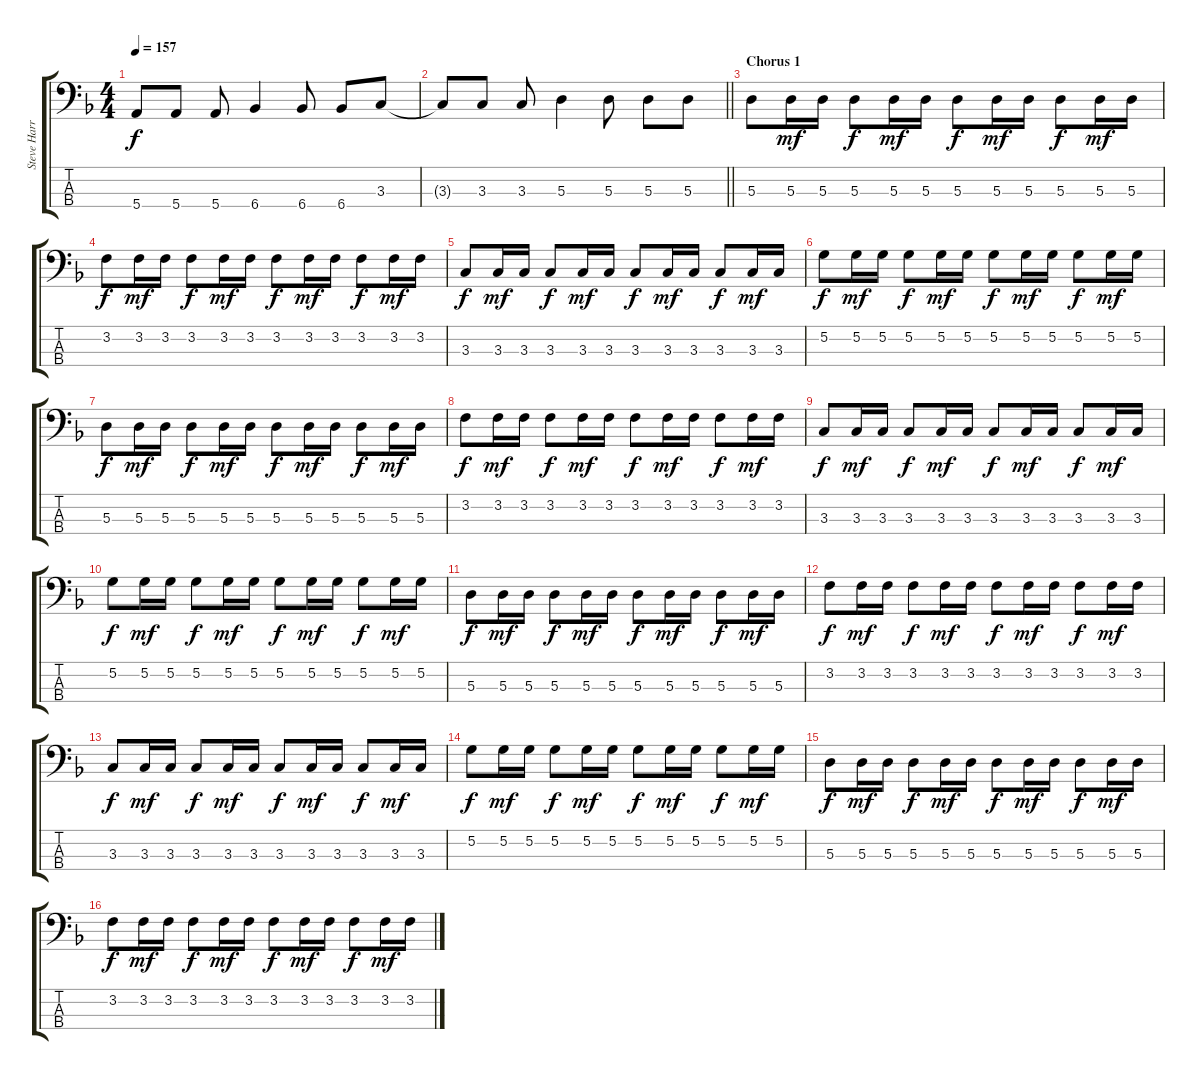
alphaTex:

\track ("Steve Harris" "Steve Harr") {instrument electricbassfinger}
\staff {score tabs}
\tuning (G2 D2 A1 E1) {hide}
\ts (4 4)
\tempo 157
\clef f4
\ks f
5.4.8{dy f} 5.4.8 5.4.8 6.4.4 6.4.8 6.4.8 3.3.8 |
\barLineRight lightlight
3.3{t}.8 3.3.8 3.3.8 5.3.4 5.3.8 5.3.8 5.3.8 |
\section ("" "Chorus 1")
5.3.8 5.3.16{dy mf} 5.3.16 5.3.8{dy f} 5.3.16{dy mf} 5.3.16 5.3.8{dy f} 5.3.16{dy mf} 5.3.16 5.3.8{dy f} 5.3.16{dy mf} 5.3.16 |
3.2.8{dy f} 3.2.16{dy mf} 3.2.16 3.2.8{dy f} 3.2.16{dy mf} 3.2.16 3.2.8{dy f} 3.2.16{dy mf} 3.2.16 3.2.8{dy f} 3.2.16{dy mf} 3.2.16 |
3.3.8{dy f} 3.3.16{dy mf} 3.3.16 3.3.8{dy f} 3.3.16{dy mf} 3.3.16 3.3.8{dy f} 3.3.16{dy mf} 3.3.16 3.3.8{dy f} 3.3.16{dy mf} 3.3.16 |
5.2.8{dy f} 5.2.16{dy mf} 5.2.16 5.2.8{dy f} 5.2.16{dy mf} 5.2.16 5.2.8{dy f} 5.2.16{dy mf} 5.2.16 5.2.8{dy f} 5.2.16{dy mf} 5.2.16 |
5.3.8{dy f} 5.3.16{dy mf} 5.3.16 5.3.8{dy f} 5.3.16{dy mf} 5.3.16 5.3.8{dy f} 5.3.16{dy mf} 5.3.16 5.3.8{dy f} 5.3.16{dy mf} 5.3.16 |
3.2.8{dy f} 3.2.16{dy mf} 3.2.16 3.2.8{dy f} 3.2.16{dy mf} 3.2.16 3.2.8{dy f} 3.2.16{dy mf} 3.2.16 3.2.8{dy f} 3.2.16{dy mf} 3.2.16 |
3.3.8{dy f} 3.3.16{dy mf} 3.3.16 3.3.8{dy f} 3.3.16{dy mf} 3.3.16 3.3.8{dy f} 3.3.16{dy mf} 3.3.16 3.3.8{dy f} 3.3.16{dy mf} 3.3.16 |
5.2.8{dy f} 5.2.16{dy mf} 5.2.16 5.2.8{dy f} 5.2.16{dy mf} 5.2.16 5.2.8{dy f} 5.2.16{dy mf} 5.2.16 5.2.8{dy f} 5.2.16{dy mf} 5.2.16 |
5.3.8{dy f} 5.3.16{dy mf} 5.3.16 5.3.8{dy f} 5.3.16{dy mf} 5.3.16 5.3.8{dy f} 5.3.16{dy mf} 5.3.16 5.3.8{dy f} 5.3.16{dy mf} 5.3.16 |
3.2.8{dy f} 3.2.16{dy mf} 3.2.16 3.2.8{dy f} 3.2.16{dy mf} 3.2.16 3.2.8{dy f} 3.2.16{dy mf} 3.2.16 3.2.8{dy f} 3.2.16{dy mf} 3.2.16 |
3.3.8{dy f} 3.3.16{dy mf} 3.3.16 3.3.8{dy f} 3.3.16{dy mf} 3.3.16 3.3.8{dy f} 3.3.16{dy mf} 3.3.16 3.3.8{dy f} 3.3.16{dy mf} 3.3.16 |
5.2.8{dy f} 5.2.16{dy mf} 5.2.16 5.2.8{dy f} 5.2.16{dy mf} 5.2.16 5.2.8{dy f} 5.2.16{dy mf} 5.2.16 5.2.8{dy f} 5.2.16{dy mf} 5.2.16 |
5.3.8{dy f} 5.3.16{dy mf} 5.3.16 5.3.8{dy f} 5.3.16{dy mf} 5.3.16 5.3.8{dy f} 5.3.16{dy mf} 5.3.16 5.3.8{dy f} 5.3.16{dy mf} 5.3.16 |
3.2.8{dy f} 3.2.16{dy mf} 3.2.16 3.2.8{dy f} 3.2.16{dy mf} 3.2.16 3.2.8{dy f} 3.2.16{dy mf} 3.2.16 3.2.8{dy f} 3.2.16{dy mf} 3.2.16
